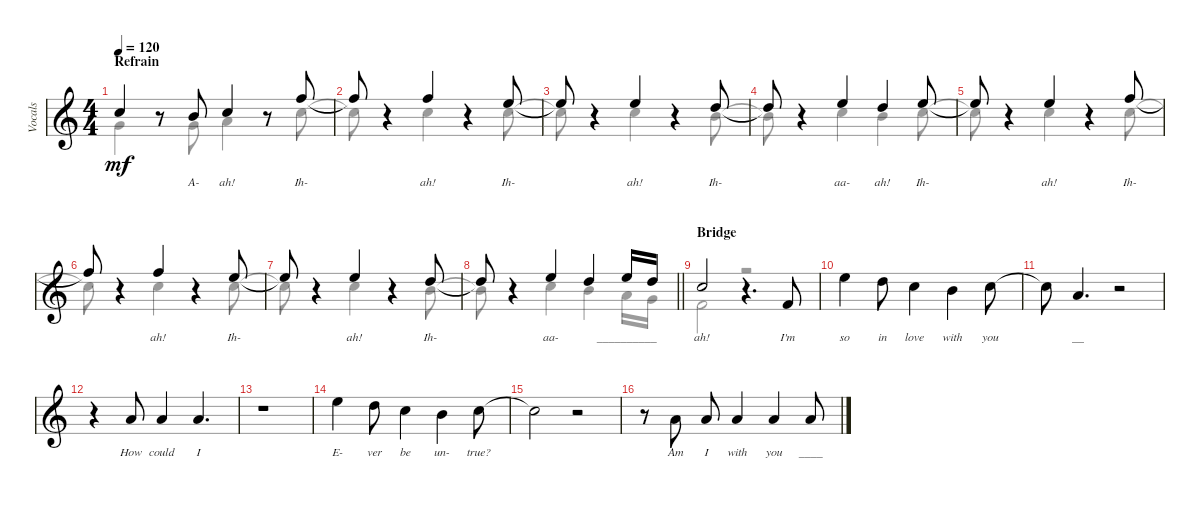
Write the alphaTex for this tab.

\defaultSystemsLayout 4
\bracketExtendMode groupsimilarinstruments
\otherSystemsTrackNameOrientation horizontal
\track ("Vocals" "Vocals") {multiBarRest instrument voiceoohs}
\staff {score}
\tuning (E4 B3 G3 D3 A2 E2)
\voice
\ts (4 4)
\section ("" "Refrain")
\tempo 120
\clef g2
\ks c
8.1{t}.4{dy mf beam Up} r.8{beam Up} 16.3.8{lyrics (0 "A-") lyrics (1 "") lyrics (2 "") lyrics (3 "") lyrics (4 "") beam Up} 13.2.4{lyrics (0 "ah!") lyrics (1 "") lyrics (2 "") lyrics (3 "") lyrics (4 "") beam Up} r.8{beam Up} 13.1.8{lyrics (0 "Ih-") lyrics (1 "") lyrics (2 "") lyrics (3 "") lyrics (4 "") beam Up} |
13.1{t}.8{beam Up} r.4{beam Up} 13.1.4{lyrics (0 "ah!") lyrics (1 "") lyrics (2 "") lyrics (3 "") lyrics (4 "") beam Up} r.4{beam Up} 17.2.8{lyrics (0 "Ih-") lyrics (1 "") lyrics (2 "") lyrics (3 "") lyrics (4 "") beam Up} |
17.2{t}.8{beam Up} r.4{beam Up} 17.2.4{lyrics (0 "ah!") lyrics (1 "") lyrics (2 "") lyrics (3 "") lyrics (4 "") beam Up} r.4{beam Up} 15.2.8{lyrics (0 "Ih-") lyrics (1 "") lyrics (2 "") lyrics (3 "") lyrics (4 "") beam Up} |
15.2{t}.8{beam Up} r.4{beam Up} 12.1.4{lyrics (0 "aa-") lyrics (1 "") lyrics (2 "") lyrics (3 "") lyrics (4 "") beam Up} 15.2.4{lyrics (0 "ah!") lyrics (1 "") lyrics (2 "") lyrics (3 "") lyrics (4 "") beam Up} 12.1.8{lyrics (0 "Ih-") lyrics (1 "") lyrics (2 "") lyrics (3 "") lyrics (4 "") beam Up} |
12.1{t}.8{beam Up} r.4{beam Up} 17.2.4{lyrics (0 "ah!") lyrics (1 "") lyrics (2 "") lyrics (3 "") lyrics (4 "") beam Up} r.4{beam Up} 13.1.8{lyrics (0 "Ih-") lyrics (1 "") lyrics (2 "") lyrics (3 "") lyrics (4 "") beam Up} |
13.1{t}.8{beam Up} r.4{beam Up} 13.1.4{lyrics (0 "ah!") lyrics (1 "") lyrics (2 "") lyrics (3 "") lyrics (4 "") beam Up} r.4{beam Up} 17.2.8{lyrics (0 "Ih-") lyrics (1 "") lyrics (2 "") lyrics (3 "") lyrics (4 "") beam Up} |
17.2{t}.8{beam Up} r.4{beam Up} 17.2.4{lyrics (0 "ah!") lyrics (1 "") lyrics (2 "") lyrics (3 "") lyrics (4 "") beam Up} r.4{beam Up} 15.2.8{lyrics (0 "Ih-") lyrics (1 "") lyrics (2 "") lyrics (3 "") lyrics (4 "") beam Up} |
\barLineRight lightlight
15.2{t}.8{beam Up} r.4{beam Up} 12.1.4{lyrics (0 "aa-") lyrics (1 "") lyrics (2 "") lyrics (3 "") lyrics (4 "") beam Up} 15.2.4{beam Up} 17.2.16{lyrics (0 "__________") lyrics (1 "") lyrics (2 "") lyrics (3 "") lyrics (4 "") beam Up} 15.2.16{beam Up} |
\section ("" "Bridge")
13.2.2{lyrics (0 "ah!") lyrics (1 "") lyrics (2 "") lyrics (3 "") lyrics (4 "") beam Up} r.4{d beam Up} 10.3.8{lyrics (0 "I'm") lyrics (1 "") lyrics (2 "") lyrics (3 "") lyrics (4 "") beam Up} |
12.1.4{lyrics (0 "so") lyrics (1 "") lyrics (2 "") lyrics (3 "") lyrics (4 "") beam Down} 10.1.8{lyrics (0 "in") lyrics (1 "") lyrics (2 "") lyrics (3 "") lyrics (4 "") beam Down} 8.1.4{lyrics (0 "love") lyrics (1 "") lyrics (2 "") lyrics (3 "") lyrics (4 "") beam Down} 7.1.4{lyrics (0 "with") lyrics (1 "") lyrics (2 "") lyrics (3 "") lyrics (4 "") beam Down} 8.1.8{lyrics (0 "you") lyrics (1 "") lyrics (2 "") lyrics (3 "") lyrics (4 "") beam Down} |
8.1{t}.8{beam Down} 5.1.4{d lyrics (0 "__") lyrics (1 "") lyrics (2 "") lyrics (3 "") lyrics (4 "") beam Up} r.2{beam Up} |
r.4{beam Down} 5.1.8{lyrics (0 "How") lyrics (1 "") lyrics (2 "") lyrics (3 "") lyrics (4 "") beam Up} 5.1.4{lyrics (0 "could") lyrics (1 "") lyrics (2 "") lyrics (3 "") lyrics (4 "") beam Up} 5.1.4{d lyrics (0 "I") lyrics (1 "") lyrics (2 "") lyrics (3 "") lyrics (4 "") beam Up} |
r.1{beam Down} |
12.1.4{lyrics (0 "E-") lyrics (1 "") lyrics (2 "") lyrics (3 "") lyrics (4 "") beam Down} 10.1.8{lyrics (0 "ver") lyrics (1 "") lyrics (2 "") lyrics (3 "") lyrics (4 "") beam Down} 8.1.4{lyrics (0 "be") lyrics (1 "") lyrics (2 "") lyrics (3 "") lyrics (4 "") beam Down} 7.1.4{lyrics (0 "un-") lyrics (1 "") lyrics (2 "") lyrics (3 "") lyrics (4 "") beam Down} 8.1.8{lyrics (0 "true?") lyrics (1 "") lyrics (2 "") lyrics (3 "") lyrics (4 "") beam Down} |
8.1{t}.2{beam Down} r.2{beam Down} |
r.8{beam Down} 5.1.8{lyrics (0 "Am") lyrics (1 "") lyrics (2 "") lyrics (3 "") lyrics (4 "") beam Up} 5.1.8{lyrics (0 "I") lyrics (1 "") lyrics (2 "") lyrics (3 "") lyrics (4 "") beam Up} 5.1.4{lyrics (0 "with") lyrics (1 "") lyrics (2 "") lyrics (3 "") lyrics (4 "") beam Up} 5.1.4{lyrics (0 "you") lyrics (1 "") lyrics (2 "") lyrics (3 "") lyrics (4 "") beam Up} 5.1.8{lyrics (0 "____") lyrics (1 "") lyrics (2 "") lyrics (3 "") lyrics (4 "") beam Up}
\voice
\clef g2
\ottava regular
\simile none
\ks c
8.2{t}.4{dy mf beam Down} r.8{beam Down} 17.4.8{beam Down} 14.3.4{beam Down} r.8{beam Down} 13.2.8{beam Down} |
13.2{t}.8{beam Down} r.4{beam Down} 13.2.4{beam Down} r.4{beam Down} 17.3.8{beam Down} |
17.3{t}.8{beam Down} r.4{beam Down} 17.3.4{beam Down} r.4{beam Down} 16.3.8{beam Down} |
16.3{t}.8{beam Down} r.4{beam Down} 13.2.4{beam Down} 16.3.4{beam Down} 13.2.8{beam Down} |
13.2{t}.8{beam Down} r.4{beam Down} 17.3.4{beam Down} r.4{beam Down} 13.2.8{beam Down} |
13.2{t}.8{beam Down} r.4{beam Down} 13.2.4{beam Down} r.4{beam Down} 17.3.8{beam Down} |
17.3{t}.8{beam Down} r.4{beam Down} 17.3.4{beam Down} r.4{beam Down} 16.3.8{beam Down} |
\barLineRight lightlight
16.3{t}.8{beam Down} r.4{beam Down} 13.2.4{beam Down} 16.3.4{beam Down} 19.4.16{beam Down} 17.4.16{beam Down} |
15.4.2{beam Down} r.2{beam Down} |
|
|
|
|
|
|
